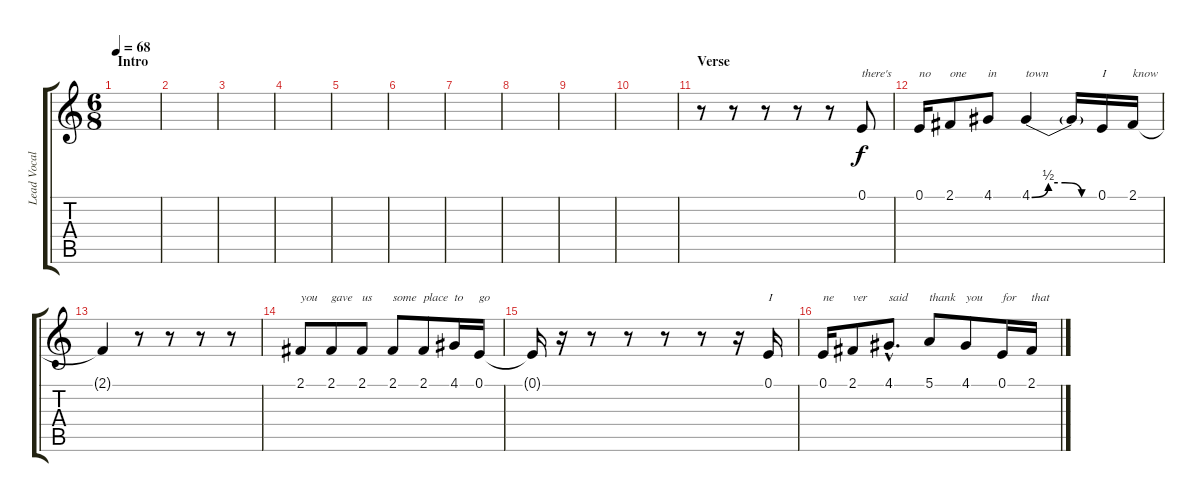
\track ("Lead Vocals" "Lead Vocal") {instrument lead8bassandlead}
\staff {score tabs}
\tuning (E4 B3 G3 D3 A2 E2) {hide}
\ts (6 8)
\section ("" "Intro")
\tempo 68
\clef g2
\ks c
|
|
|
|
|
|
|
|
|
|
\section ("" "Verse")
r.8 r.8 r.8 r.8 r.8 0.1.8{txt "there's"} |
0.1.16{txt "no"} 2.1.8{txt "one"} 4.1.8{txt "in"} 4.1{be (custom 0 0 15 2 30 2 45 0 60 0)}.4{txt "town"} 4.1{t}.16 0.1.16{txt "I"} 2.1.16{txt "know"} |
2.1{t}.4 r.8 r.8 r.8 r.8 |
2.1.8{txt "you"} 2.1.8{txt "gave"} 2.1.8{txt "us"} 2.1.8{txt "some"} 2.1.8{txt "place"} 4.1.16{txt "to"} 0.1.16{txt "go"} |
0.1{t}.16 r.16 r.8 r.8 r.8 r.8 r.16 0.1.16{txt "I"} |
0.1.16{txt "ne"} 2.1.8{txt "ver"} 4.1{hac}.8{d txt "said"} 5.1.8{txt "thank"} 4.1.8{txt "you"} 0.1.16{txt "for"} 2.1.16{txt "that"}
